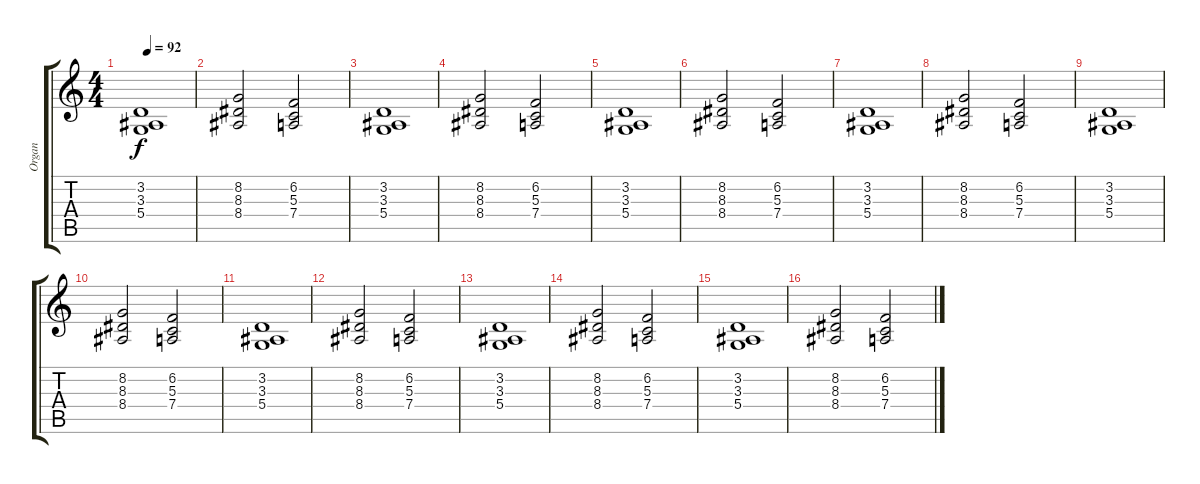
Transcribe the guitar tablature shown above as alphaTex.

\track ("Organ" "Organ") {instrument drawbarorgan}
\staff {score tabs}
\tuning (E4 B3 G3 D3 A2 E2) {hide}
\ts (4 4)
\tempo 92
\clef g2
\ks c
(3.2 3.3 5.4).1{dy f} |
(8.2 8.3 8.4).2 (6.2 5.3 7.4).2 |
(3.2 3.3 5.4).1 |
(8.2 8.3 8.4).2 (6.2 5.3 7.4).2 |
(3.2 3.3 5.4).1 |
(8.2 8.3 8.4).2 (6.2 5.3 7.4).2 |
(3.2 3.3 5.4).1 |
(8.2 8.3 8.4).2 (6.2 5.3 7.4).2 |
(3.2 3.3 5.4).1 |
(8.2 8.3 8.4).2 (6.2 5.3 7.4).2 |
(3.2 3.3 5.4).1 |
(8.2 8.3 8.4).2 (6.2 5.3 7.4).2 |
(3.2 3.3 5.4).1 |
(8.2 8.3 8.4).2 (6.2 5.3 7.4).2 |
(3.2 3.3 5.4).1 |
(8.2 8.3 8.4).2 (6.2 5.3 7.4).2
